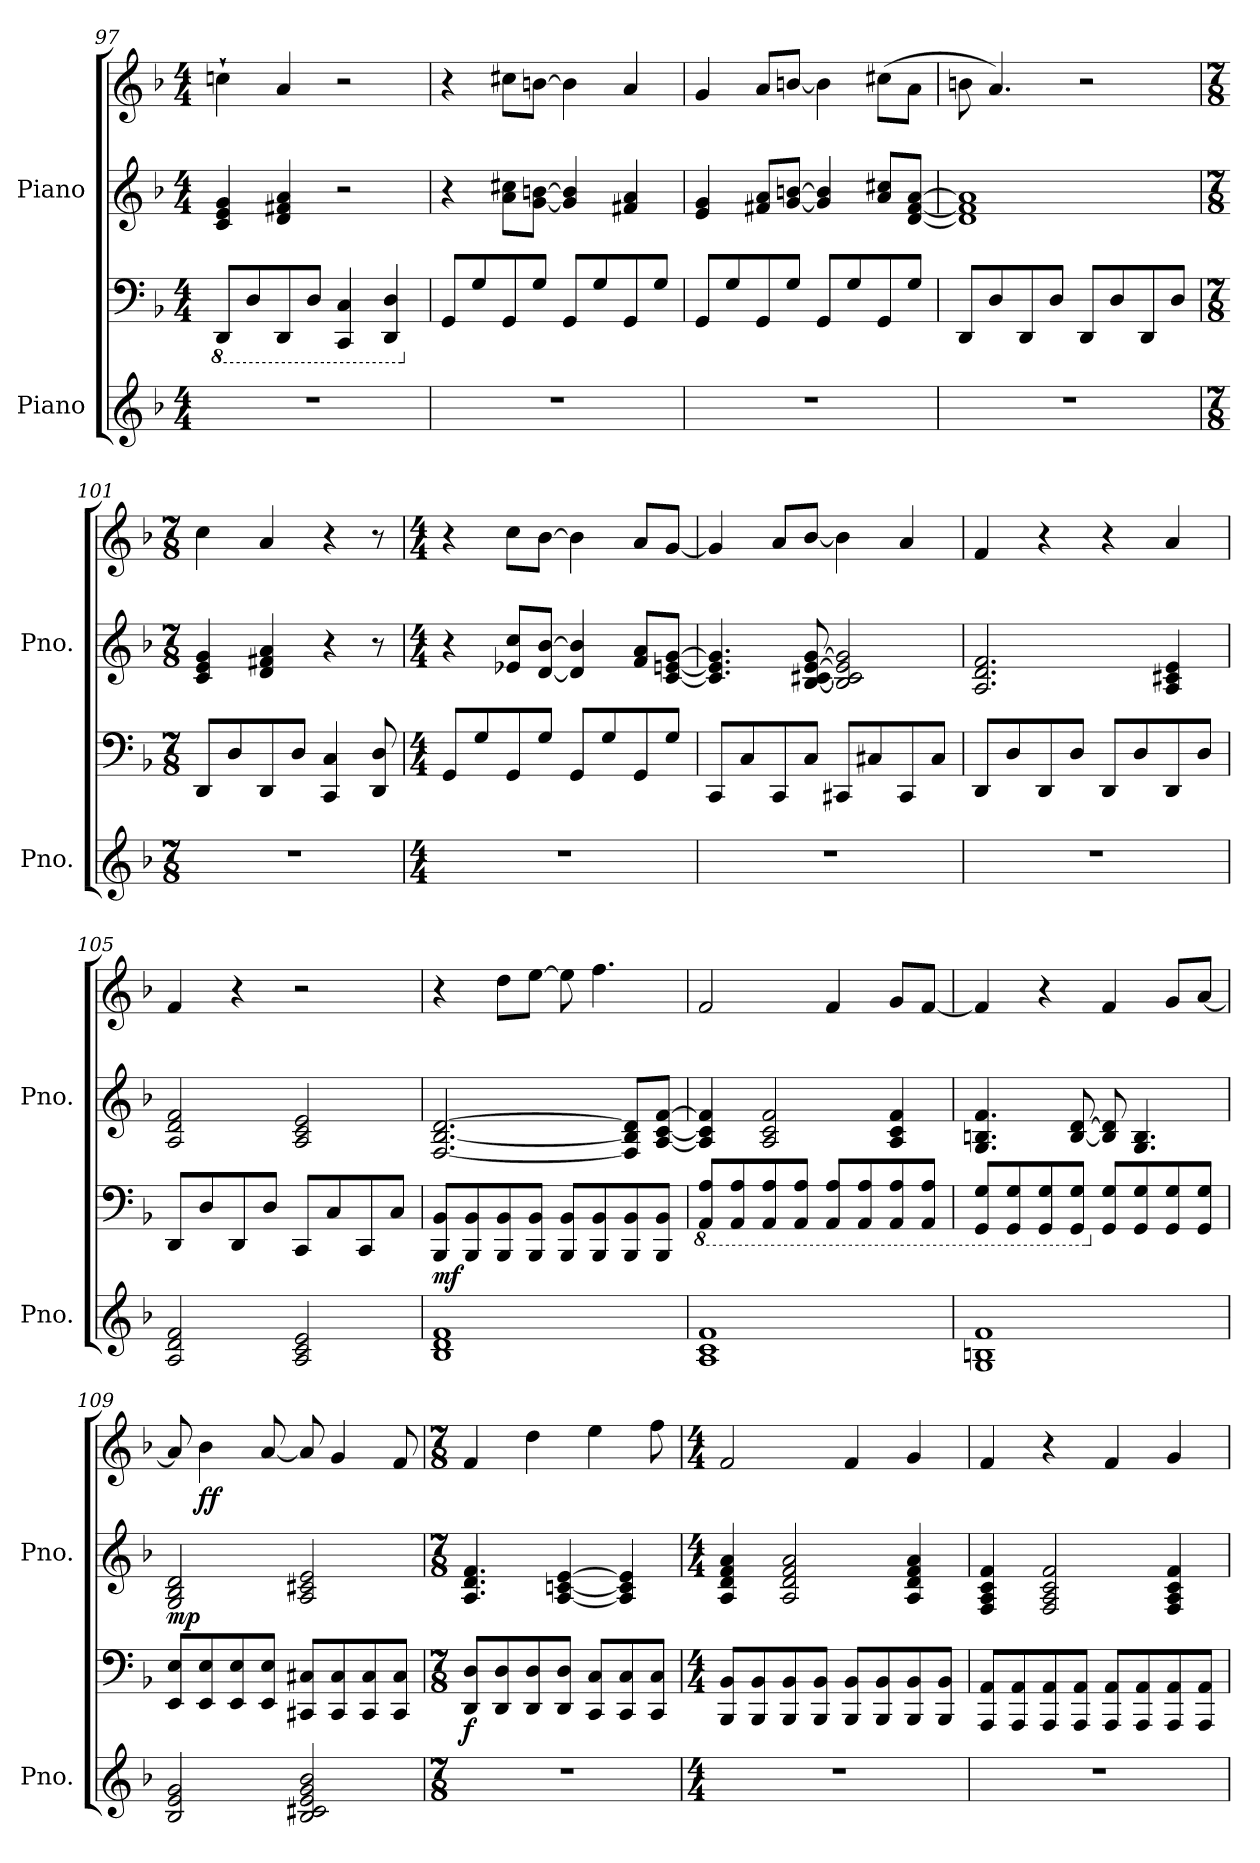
**kern	**kern	**dynam	**kern	**kern	**dynam
*part2	*part2	*part2	*part1	*part1	*part1
*staff4	*staff3	*staff3/4	*staff2	*staff1	*staff1/2
*I"Piano	*	*	*I"Piano	*	*
*I'Pno.	*	*	*I'Pno.	*	*
*clefG2	*clefF4	*	*clefG2	*clefG2	*
*k[b-]	*k[b-]	*	*k[b-]	*k[b-]	*
*M4/4	*M4/4	*	*M4/4	*M4/4	*
*	*8ba	*	*	*	*
=97	=97	=97	=97	=97	=97
1r	8DDD/L	.	4c/ 4e/ 4g/	4ccn`\	.
.	8DD/	.	.	.	.
.	8DDD/	.	4d/ 4f#X/ 4a/	4a/	.
.	8DD/J	.	.	.	.
.	4CCC/ 4CC/	.	2r	2r	.
.	4DDD/ 4DD/	.	.	.	.
=98	=98	=98	=98	=98	=98
*	*X8ba	*	*	*	*
1r	8GG/L	.	4r	4r	.
.	8G/	.	.	.	.
.	8GG/	.	8a\ 8cc#X\L	8cc#X\L	.
.	8G/J	.	[8g\ [8bn\J	[8bn\J	.
.	8GG/L	.	4g/] 4b/]	4b\]	.
.	8G/	.	.	.	.
.	8GG/	.	4f#X/ 4a/	4a/	.
.	8G/J	.	.	.	.
=99	=99	=99	=99	=99	=99
1r	8GG/L	.	4e/ 4g/	4g/	.
.	8G/	.	.	.	.
.	8GG/	.	8f#X/ 8a/L	8a/L	.
.	8G/J	.	[8g/ [8bn/J	[8bn/J	.
.	8GG/L	.	4g/] 4b/]	4b\]	.
.	8G/	.	.	.	.
.	8GG/	.	8a/ 8cc#X/L	(>8cc#X\L	.
.	8G/J	.	[8d/ [8f#/ [8a/J	8a\J	.
=100	=100	=100	=100	=100	=100
1r	8DD/L	.	1d] 1f#] 1a]	8bn\	.
.	8D/	.	.	4.a/)	.
.	8DD/	.	.	.	.
.	8D/J	.	.	.	.
.	8DD/L	.	.	2r	.
.	8D/	.	.	.	.
.	8DD/	.	.	.	.
.	8D/J	.	.	.	.
!!LO:LB:g=z
=101	=101	=101	=101	=101	=101
*M7/8	*M7/8	*	*M7/8	*M7/8	*
2..r	8DD/L	.	4c/ 4e/ 4g/	4cc\	.
.	8D/	.	.	.	.
.	8DD/	.	4d/ 4f#X/ 4a/	4a/	.
.	8D/J	.	.	.	.
.	4CC/ 4C/	.	4r	4r	.
.	8DD/ 8D/	.	8r	8r	.
=102	=102	=102	=102	=102	=102
*M4/4	*M4/4	*	*M4/4	*M4/4	*
*	*	*	*	*MM151	*
1r	8GG/L	.	4r	4r	.
.	8G/	.	.	.	.
.	8GG/	.	8e-X/ 8cc/L	8cc\L	.
.	8G/J	.	[8d/ [8b-/J	[8b-\J	.
.	8GG/L	.	4d/] 4b-/]	4b-\]	.
.	8G/	.	.	.	.
.	8GG/	.	8f/ 8a/L	8a/L	.
.	8G/J	.	[8c/ [8en/ [8g/J	[8g/J	.
=103	=103	=103	=103	=103	=103
1r	8CC/L	.	4.c/] 4.e/] 4.g/]	4g/]	.
.	8C/	.	.	.	.
.	8CC/	.	.	8a/L	.
.	8C/J	.	[8B-/ [8c#X/ [8e/ [8g/	[8b-/J	.
.	8CC#X/L	.	2B-/] 2c#/] 2e/] 2g/]	4b-\]	.
.	8C#X/	.	.	.	.
.	8CC#/	.	.	4a/	.
.	8C#/J	.	.	.	.
=104	=104	=104	=104	=104	=104
1r	8DD/L	.	2.A/ 2.d/ 2.f/	4f/	.
.	8D/	.	.	.	.
.	8DD/	.	.	4r	.
.	8D/J	.	.	.	.
.	8DD/L	.	.	4r	.
.	8D/	.	.	.	.
.	8DD/	.	4A/ 4c#X/ 4e/	4a/	.
.	8D/J	.	.	.	.
!!LO:LB:g=z
=105	=105	=105	=105	=105	=105
2A/ 2d/ 2f/	8DD/L	.	2A/ 2d/ 2f/	4f/	.
.	8D/	.	.	.	.
.	8DD/	.	.	4r	.
.	8D/J	.	.	.	.
2A/ 2c/ 2e/	8CC/L	.	2A/ 2c/ 2e/	2r	.
.	8C/	.	.	.	.
.	8CC/	.	.	.	.
.	8C/J	.	.	.	.
=106	=106	=106	=106	=106	=106
!	!	!LO:DY:b	!	!	!
1B- 1d 1f	8BBB-/ 8BB-/L	mf	[2.F/ [2.B-/ [2.d/	4r	.
.	8BBB-/ 8BB-/	.	.	.	.
.	8BBB-/ 8BB-/	.	.	8dd\L	.
.	8BBB-/ 8BB-/J	.	.	[8ee\J	.
.	8BBB-/ 8BB-/L	.	.	8ee\]	.
.	8BBB-/ 8BB-/	.	.	4.ff\	.
.	8BBB-/ 8BB-/	.	8F/] 8B-/] 8d/]L	.	.
.	8BBB-/ 8BB-/J	.	[8A/ [8c/ [8f/J	.	.
=107	=107	=107	=107	=107	=107
*	*8ba	*	*	*	*
1A 1c 1f	8AAA/ 8AA/L	.	4A/] 4c/] 4f/]	2f/	.
*	*8ba	*	*	*	*
.	8AAA/ 8AA/	.	.	.	.
.	8AAA/ 8AA/	.	2A/ 2c/ 2f/	.	.
.	8AAA/ 8AA/J	.	.	.	.
.	8AAA/ 8AA/L	.	.	4f/	.
.	8AAA/ 8AA/	.	.	.	.
.	8AAA/ 8AA/	.	4A/ 4c/ 4f/	8g/L	.
.	8AAA/ 8AA/J	.	.	[8f/J	.
=108	=108	=108	=108	=108	=108
1G 1Bn 1f	8GGG/ 8GG/L	.	4.G/ 4.Bn/ 4.f/	4f/]	.
.	8GGG/ 8GG/	.	.	.	.
.	8GGG/ 8GG/	.	.	4r	.
.	8GGG/ 8GG/J	.	[8B/ [8d/	.	.
*	*X8ba	*	*	*	*
.	8GG/ 8G/L	.	8B/] 8d/]	4f/	.
.	8GG/ 8G/	.	4.G/ 4.B/	.	.
.	8GG/ 8G/	.	.	8g/L	.
.	8GG/ 8G/J	.	.	[8a/J	.
!!LO:PB:g=z
=109	=109	=109	=109	=109	=109
*	*X8ba	*	*	*	*
!	!	!LO:DY:b=2	!	!	!
!	!	!LO:DY:n=1:b	!	!	!LO:DY:b=2
2B-/ 2e/ 2g/	8EE/ 8E/L	f mf	2G/ 2B-/ 2d/	8a/]	mp
!	!	!	!	!	!LO:DY:b
.	8EE/ 8E/	.	.	4b-\	ff
.	8EE/ 8E/	.	.	.	.
.	8EE/ 8E/J	.	.	[8a/	.
2B-/ 2c#X/ 2e/ 2g/ 2b-/	8CC#X/ 8C#X/L	.	2A/ 2c#X/ 2e/	8a/]	.
.	8CC#/ 8C#/	.	.	4g/	.
.	8CC#/ 8C#/	.	.	.	.
.	8CC#/ 8C#/J	.	.	8f/	.
=110	=110	=110	=110	=110	=110
*M7/8	*M7/8	*	*M7/8	*M7/8	*
!	!	!LO:DY:b	!	!	!
2..r	8DD/ 8D/L	f	4.A/ 4.d/ 4.f/	4f/	.
.	8DD/ 8D/	.	.	.	.
.	8DD/ 8D/	.	.	4dd\	.
.	8DD/ 8D/J	.	[4A/ [4cn/ [4e/	.	.
.	8CC/ 8C/L	.	.	4ee\	.
.	8CC/ 8C/	.	4A/] 4c/] 4e/]	.	.
.	8CC/ 8C/J	.	.	8ff\	.
=111	=111	=111	=111	=111	=111
*M4/4	*M4/4	*	*M4/4	*M4/4	*
1r	8BBB-/ 8BB-/L	.	4A/ 4d/ 4f/ 4a/	2f/	.
.	8BBB-/ 8BB-/	.	.	.	.
.	8BBB-/ 8BB-/	.	2A/ 2d/ 2f/ 2a/	.	.
.	8BBB-/ 8BB-/J	.	.	.	.
.	8BBB-/ 8BB-/L	.	.	4f/	.
.	8BBB-/ 8BB-/	.	.	.	.
.	8BBB-/ 8BB-/	.	4A/ 4d/ 4f/ 4a/	4g/	.
.	8BBB-/ 8BB-/J	.	.	.	.
=112	=112	=112	=112	=112	=112
1r	8AAA/ 8AA/L	.	4F/ 4A/ 4c/ 4f/	4f/	.
.	8AAA/ 8AA/	.	.	.	.
.	8AAA/ 8AA/	.	2F/ 2A/ 2c/ 2f/	4r	.
.	8AAA/ 8AA/J	.	.	.	.
.	8AAA/ 8AA/L	.	.	4f/	.
.	8AAA/ 8AA/	.	.	.	.
.	8AAA/ 8AA/	.	4F/ 4A/ 4c/ 4f/	4g/	.
.	8AAA/ 8AA/J	.	.	.	.
=	=	=	=	=	=
*-	*-	*-	*-	*-	*-
